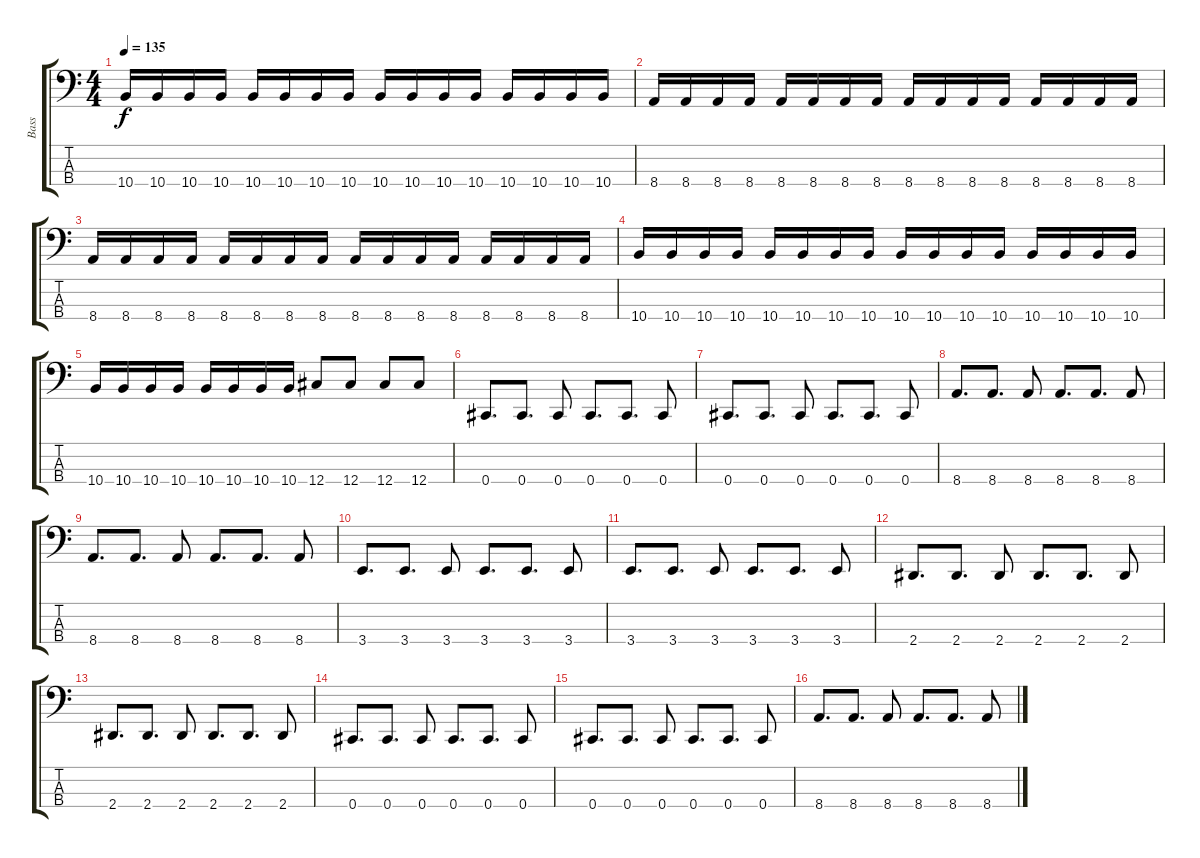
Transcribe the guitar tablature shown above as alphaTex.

\track ("Bass" "Bass") {instrument electricbasspick}
\staff {score tabs}
\tuning (Gb2 Db2 Ab1 Db1) {hide}
\ts (4 4)
\tempo 135
\clef f4
\ks c
10.4.16{dy f} 10.4.16 10.4.16 10.4.16 10.4.16 10.4.16 10.4.16 10.4.16 10.4.16 10.4.16 10.4.16 10.4.16 10.4.16 10.4.16 10.4.16 10.4.16 |
8.4.16 8.4.16 8.4.16 8.4.16 8.4.16 8.4.16 8.4.16 8.4.16 8.4.16 8.4.16 8.4.16 8.4.16 8.4.16 8.4.16 8.4.16 8.4.16 |
8.4.16 8.4.16 8.4.16 8.4.16 8.4.16 8.4.16 8.4.16 8.4.16 8.4.16 8.4.16 8.4.16 8.4.16 8.4.16 8.4.16 8.4.16 8.4.16 |
10.4.16 10.4.16 10.4.16 10.4.16 10.4.16 10.4.16 10.4.16 10.4.16 10.4.16 10.4.16 10.4.16 10.4.16 10.4.16 10.4.16 10.4.16 10.4.16 |
10.4.16 10.4.16 10.4.16 10.4.16 10.4.16 10.4.16 10.4.16 10.4.16 12.4.8 12.4.8 12.4.8 12.4.8 |
0.4.8{d} 0.4.8{d} 0.4.8 0.4.8{d} 0.4.8{d} 0.4.8 |
0.4.8{d} 0.4.8{d} 0.4.8 0.4.8{d} 0.4.8{d} 0.4.8 |
8.4.8{d} 8.4.8{d} 8.4.8 8.4.8{d} 8.4.8{d} 8.4.8 |
8.4.8{d} 8.4.8{d} 8.4.8 8.4.8{d} 8.4.8{d} 8.4.8 |
3.4.8{d} 3.4.8{d} 3.4.8 3.4.8{d} 3.4.8{d} 3.4.8 |
3.4.8{d} 3.4.8{d} 3.4.8 3.4.8{d} 3.4.8{d} 3.4.8 |
2.4.8{d} 2.4.8{d} 2.4.8 2.4.8{d} 2.4.8{d} 2.4.8 |
2.4.8{d} 2.4.8{d} 2.4.8 2.4.8{d} 2.4.8{d} 2.4.8 |
0.4.8{d} 0.4.8{d} 0.4.8 0.4.8{d} 0.4.8{d} 0.4.8 |
0.4.8{d} 0.4.8{d} 0.4.8 0.4.8{d} 0.4.8{d} 0.4.8 |
8.4.8{d} 8.4.8{d} 8.4.8 8.4.8{d} 8.4.8{d} 8.4.8
